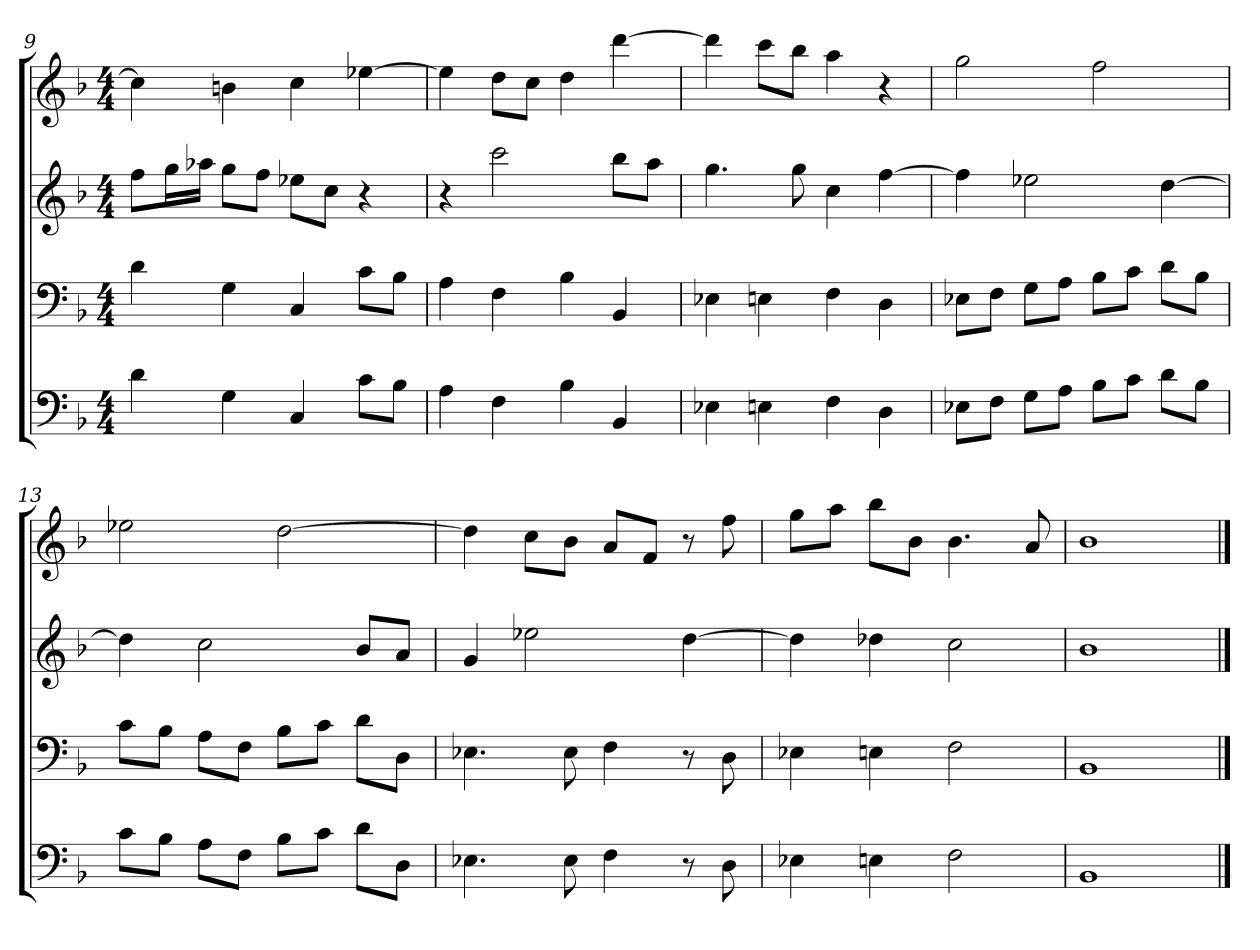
**kern	**kern	**kern	**kern
*part4	*part3	*part2	*part1
*staff4	*staff3	*staff2	*staff1
*k[b-]	*k[b-]	*k[b-]	*k[b-]
*F:	*F:	*F:	*F:
*M4/4	*M4/4	*M4/4	*M4/4
=9	=9	=9	=9
4d	4d	8ffL	4cc]
.	.	16ggL	.
.	.	16aa-XJJ	.
4G	4G	8ggL	4bn
.	.	8ffJ	.
4C	4C	8ee-XL	4cc
.	.	8ccJ	.
8cL	8cL	4r	[4ee-X
8B-J	8B-J	.	.
=10	=10	=10	=10
4A	4A	4r	4ee-]
4F	4F	2ccc	8ddL
.	.	.	8ccJ
4B-	4B-	.	4dd
4BB-	4BB-	8bb-L	[4ddd
.	.	8aaJ	.
=11	=11	=11	=11
4E-X	4E-X	4.gg	4ddd]
4En	4En	.	8cccL
.	.	8gg	8bb-J
4F	4F	4cc	4aa
4D	4D	[4ff	4r
=12	=12	=12	=12
8E-XL	8E-XL	4ff]	2gg
8FJ	8FJ	.	.
8GL	8GL	2ee-X	.
8AJ	8AJ	.	.
8B-L	8B-L	.	2ff
8cJ	8cJ	.	.
8dL	8dL	[4dd	.
8B-J	8B-J	.	.
=13	=13	=13	=13
8cL	8cL	4dd]	2ee-X
8B-J	8B-J	.	.
8AL	8AL	2cc	.
8FJ	8FJ	.	.
8B-L	8B-L	.	[2dd
8cJ	8cJ	.	.
8dL	8dL	8b-L	.
8DJ	8DJ	8aJ	.
=14	=14	=14	=14
4.E-X	4.E-X	4g	4dd]
.	.	2ee-X	8ccL
8E-	8E-	.	8b-J
4F	4F	.	8aL
.	.	.	8fJ
8r	8r	[4dd	8r
8D	8D	.	8ff
=15	=15	=15	=15
4E-X	4E-X	4dd]	8ggL
.	.	.	8aaJ
4En	4En	4dd-X	8bb-L
.	.	.	8b-J
2F	2F	2cc	4.b-
.	.	.	8a
=16	=16	=16	=16
1BB-	1BB-	1b-	1b-
==	==	==	==
*-	*-	*-	*-
